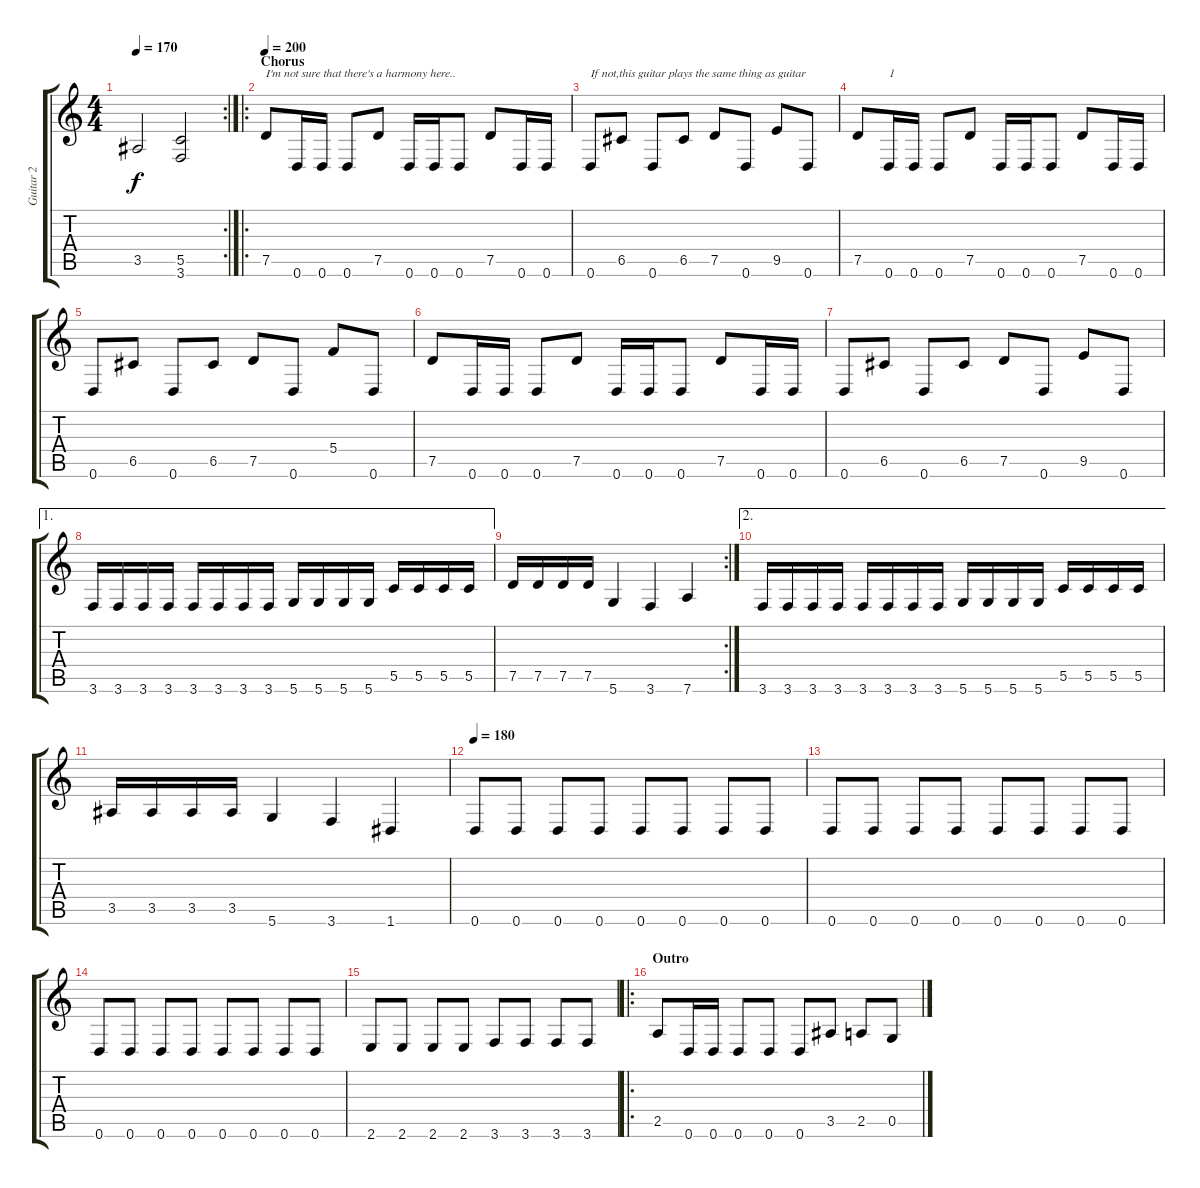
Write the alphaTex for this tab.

\track ("Guitar 2" "Guitar 2") {instrument overdrivenguitar}
\staff {score tabs}
\tuning (D4 A3 F3 C3 G2 D2) {hide}
\rc 2
\ts (4 4)
\tempo 170
\clef g2
\ks c
3.5{t}.2{dy f} (5.5 3.6).2 |
\ro
\section ("" "Chorus")
\tempo 200
7.5.8{txt "I'm not sure that there's a harmony here.." volume 10} 0.6.16 0.6.16 0.6.8 7.5.8 0.6.16 0.6.16 0.6.8 7.5.8 0.6.16 0.6.16 |
0.6.8{txt "If not,this guitar plays the same thing as guitar"} 6.5.8 0.6.8 6.5.8 7.5.8 0.6.8 9.5.8 0.6.8 |
7.5.8 0.6.16{txt "1"} 0.6.16 0.6.8 7.5.8 0.6.16 0.6.16 0.6.8 7.5.8 0.6.16 0.6.16 |
0.6.8 6.5.8 0.6.8 6.5.8 7.5.8 0.6.8 5.4.8 0.6.8 |
7.5.8 0.6.16 0.6.16 0.6.8 7.5.8 0.6.16 0.6.16 0.6.8 7.5.8 0.6.16 0.6.16 |
0.6.8 6.5.8 0.6.8 6.5.8 7.5.8 0.6.8 9.5.8 0.6.8 |
\ae 1
3.6.16 3.6.16 3.6.16 3.6.16 3.6.16 3.6.16 3.6.16 3.6.16 5.6.16 5.6.16 5.6.16 5.6.16 5.5.16 5.5.16 5.5.16 5.5.16 |
\rc 2
7.5.16 7.5.16 7.5.16 7.5.16 5.6.4 3.6.4 7.6.4 |
\ae 2
3.6.16 3.6.16 3.6.16 3.6.16 3.6.16 3.6.16 3.6.16 3.6.16 5.6.16 5.6.16 5.6.16 5.6.16 5.5.16 5.5.16 5.5.16 5.5.16 |
3.5.16 3.5.16 3.5.16 3.5.16 5.6.4 3.6.4 1.6.4 |
\tempo 180
0.6.8 0.6.8 0.6.8 0.6.8 0.6.8 0.6.8 0.6.8 0.6.8 |
0.6.8 0.6.8 0.6.8 0.6.8 0.6.8 0.6.8 0.6.8 0.6.8 |
0.6.8 0.6.8 0.6.8 0.6.8 0.6.8 0.6.8 0.6.8 0.6.8 |
2.6.8 2.6.8 2.6.8 2.6.8 3.6.8 3.6.8 3.6.8 3.6.8 |
\ro
\section ("" "Outro")
2.5.8 0.6.16 0.6.16 0.6.8 0.6.8 0.6.8 3.5.8 2.5.8 0.5.8
